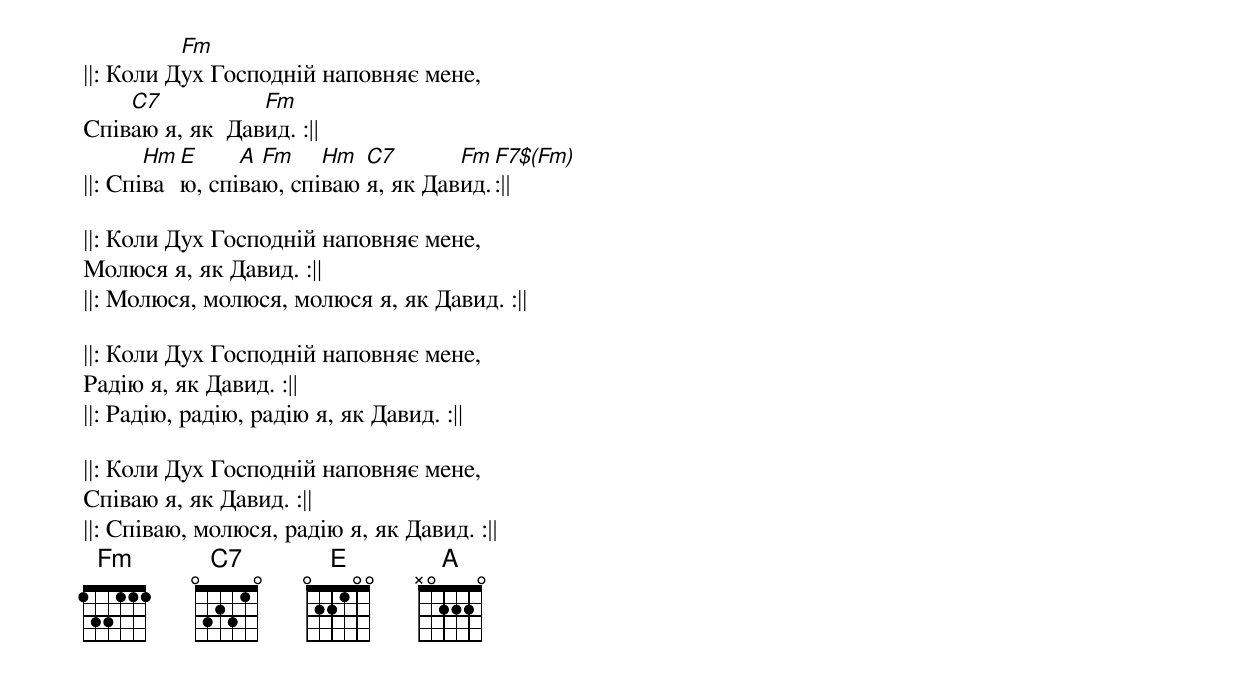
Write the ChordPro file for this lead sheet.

||: Коли Д[Fm]ух Господній наповняє мене,
Спів[C7]аю я, як  Дав[Fm]ид. :||
||: Спі[Hm]ва[E]ю, спі[A]ва[Fm]ю, спі[Hm]ваю [C7]я, як Дав[Fm]ид.[F7$(Fm)]:||

||: Коли Дух Господній наповняє мене,
Молюся я, як Давид. :||
||: Молюся, молюся, молюся я, як Давид. :||

||: Коли Дух Господній наповняє мене,
Радію я, як Давид. :||
||: Радію, радію, радію я, як Давид. :||

||: Коли Дух Господній наповняє мене,
Співаю я, як Давид. :||
||: Співаю, молюся, радію я, як Давид. :||
